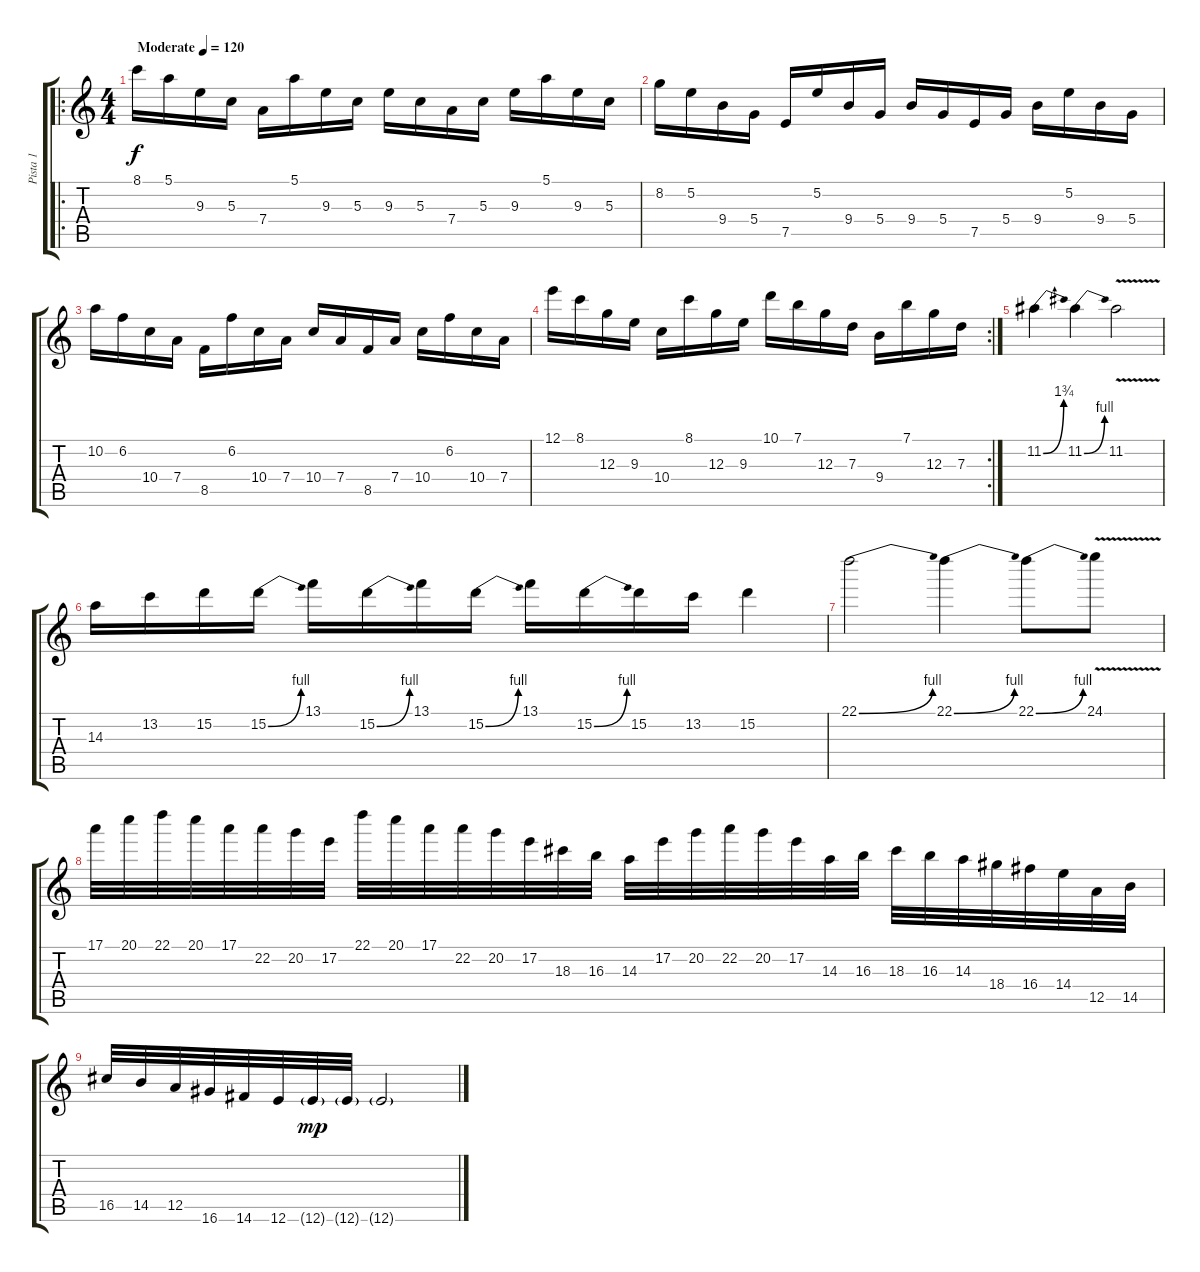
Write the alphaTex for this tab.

\track ("Pista 1" "Pista 1") {instrument distortionguitar}
\staff {score tabs}
\tuning (E4 B3 G3 D3 A2 E2) {hide}
\ro
\ts (4 4)
\tempo (120 "Moderate")
\clef g2
\ks c
8.1.16{dy f instrument distortionguitar} 5.1.16 9.3.16 5.3.16 7.4.16 5.1.16 9.3.16 5.3.16 9.3.16 5.3.16 7.4.16 5.3.16 9.3.16 5.1.16 9.3.16 5.3.16 |
8.2.16 5.2.16 9.4.16 5.4.16 7.5.16 5.2.16 9.4.16 5.4.16 9.4.16 5.4.16 7.5.16 5.4.16 9.4.16 5.2.16 9.4.16 5.4.16 |
10.2.16 6.2.16 10.4.16 7.4.16 8.5.16 6.2.16 10.4.16 7.4.16 10.4.16 7.4.16 8.5.16 7.4.16 10.4.16 6.2.16 10.4.16 7.4.16 |
\rc 2
12.1.16 8.1.16 12.3.16 9.3.16 10.4.16 8.1.16 12.3.16 9.3.16 10.1.16 7.1.16 12.3.16 7.3.16 9.4.16 7.1.16 12.3.16 7.3.16 |
11.2{be (bend 0 0 60 7)}.4 11.2{be (bend 0 0 60 4)}.4 11.2{v}.2 |
14.3.16 13.2.16 15.2.16 15.2{be (bend 0 0 60 4)}.16 13.1.16 15.2{be (bend 0 0 60 4)}.16 13.1.16 15.2{be (bend 0 0 60 4)}.16 13.1.16 15.2{be (bend 0 0 60 4)}.16 15.2.16 13.2.16 15.2.4 |
22.1{be (bend 0 0 60 4)}.2 22.1{be (bend 0 0 60 4)}.4 22.1{be (bend 0 0 60 4)}.8 24.1{v}.8 |
17.1.32 20.1.32 22.1.32 20.1.32 17.1.32 22.2.32 20.2.32 17.2.32 22.1.32 20.1.32 17.1.32 22.2.32 20.2.32 17.2.32 18.3.32 16.3.32 14.3.32 17.2.32 20.2.32 22.2.32 20.2.32 17.2.32 14.3.32 16.3.32 18.3.32 16.3.32 14.3.32 18.4.32 16.4.32 14.4.32 12.5.32 14.5.32 |
16.5.32 14.5.32 12.5.32 16.6.32 14.6.32 12.6.32 12.6{g}.32{dy mp} 12.6{g}.32 12.6{g}.2
